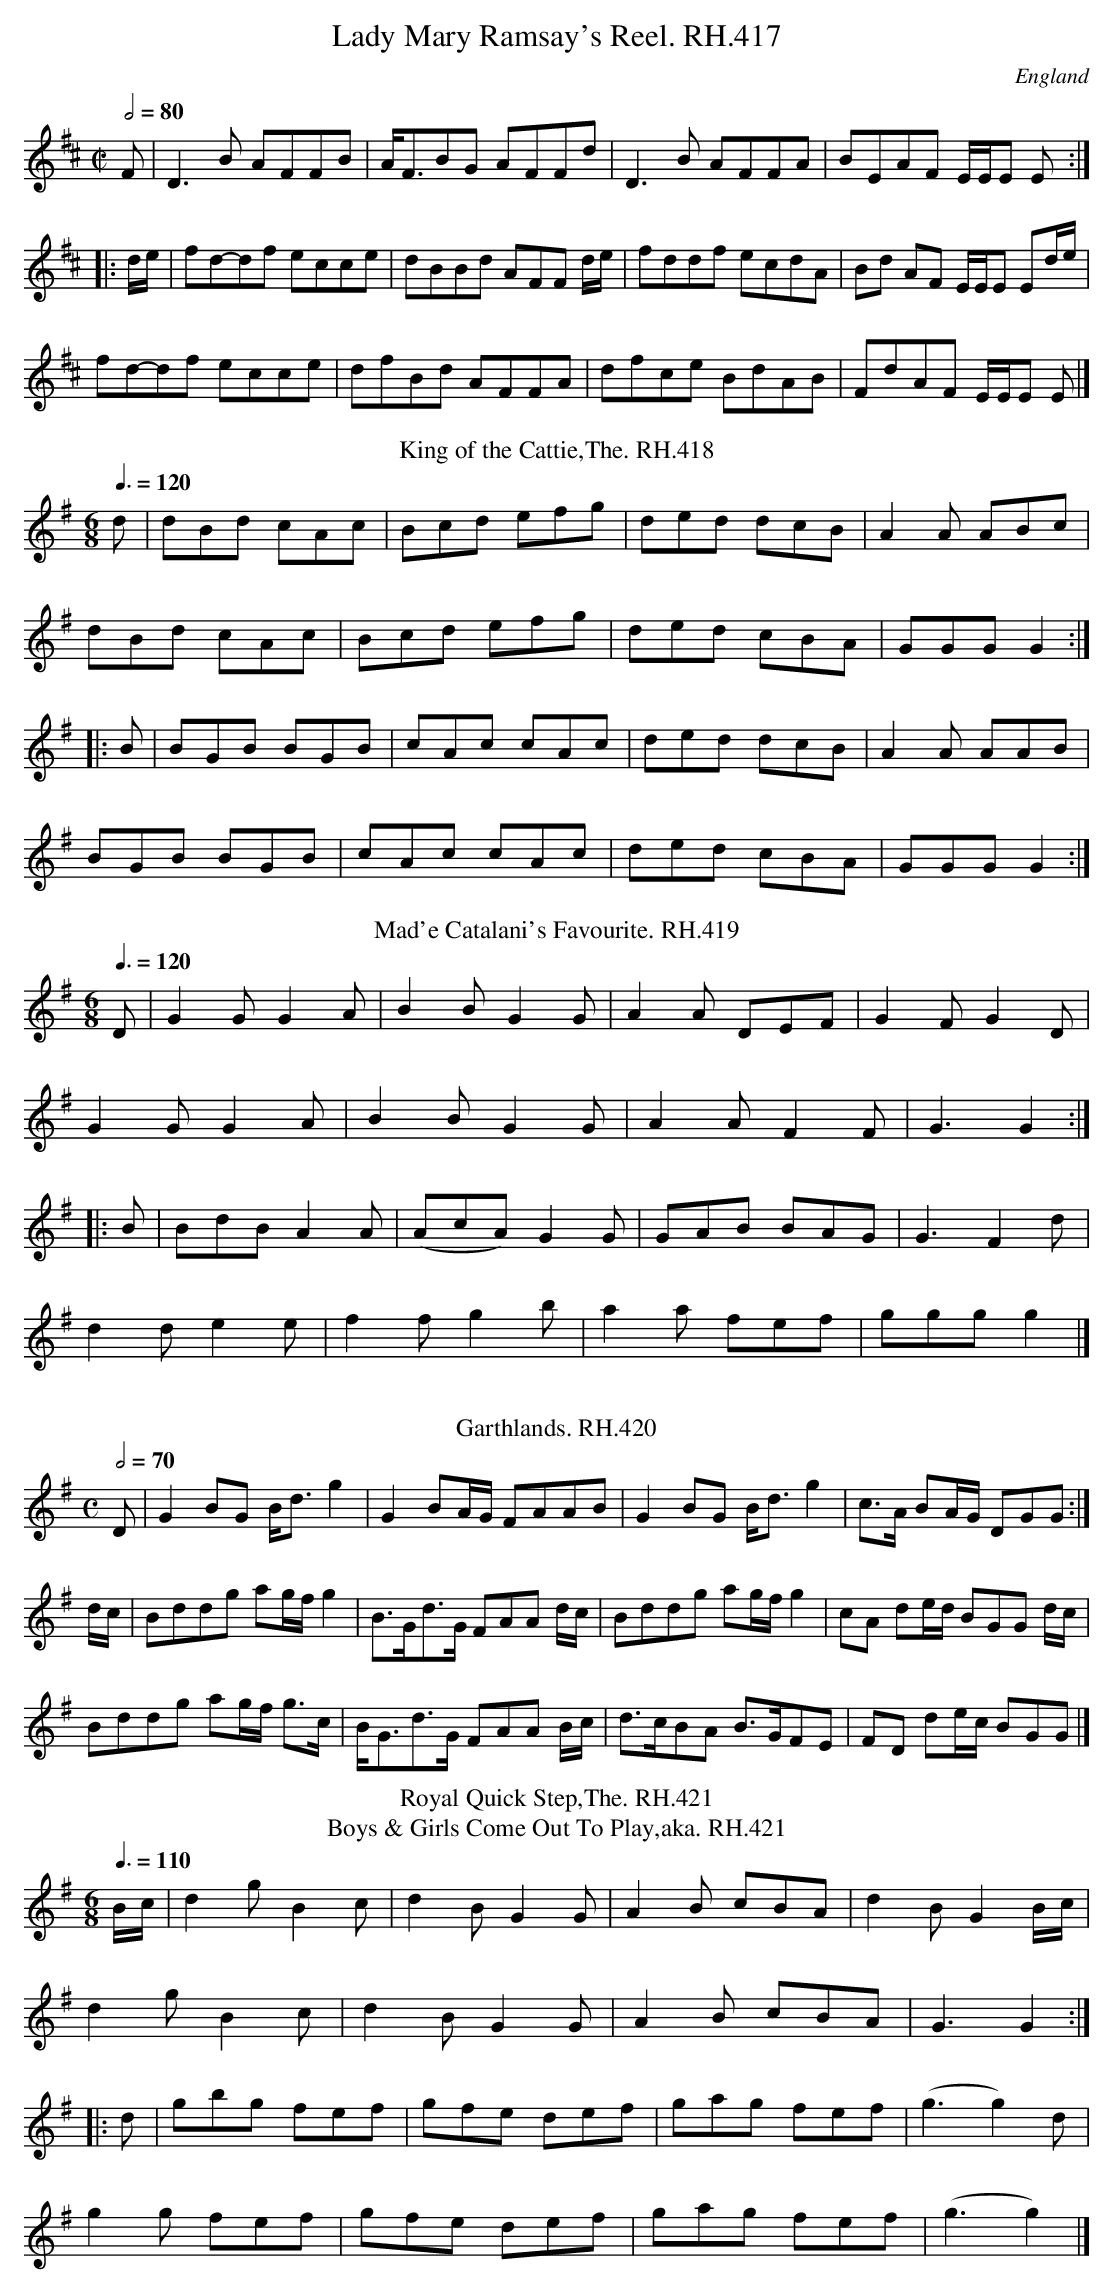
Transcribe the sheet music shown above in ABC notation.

X:1
T:Lady Mary Ramsay's Reel. RH.417
O:England
M:C|
L:1/8
Q:1/2=80
K:Bm
F|D3B AFFB|A<FBG AFFd|D3B AFFA|BEAF E/E/E E:|!
|:d/e/|fd-df ecce|dBBd AFF d/e/|\
fddf ecdA|Bd AF E/E/E Ed/e/|!
fd-df ecce|dfBd AFFA|dfce BdAB|FdAF E/E/E E|]
T:King of the Cattie,The. RH.418
O:England
M:6/8
L:1/8
Q:3/8=120
K:G
d|dBd cAc|Bcd efg|ded dcB|A2A ABc|!
dBd cAc|Bcd efg|ded cBA|GGG G2:|!
|:B|BGB BGB|cAc cAc|ded dcB|A2A AAB|!
BGB BGB|cAc cAc|ded cBA|GGG G2:|
T:Mad'e Catalani's Favourite. RH.419
O:England
M:6/8
L:1/8
Q:3/8=120
K:G
D|G2G G2A|B2B G2G|A2A DEF|G2F G2D|!
G2G G2A|B2B G2G|A2A F2F|G3 G2:|!
|:B|BdB A2A|(AcA) G2G|GAB BAG|G3 F2d|!
d2d e2e|f2f g2b|a2a fef|ggg g2|]
T:Garthlands. RH.420
O:England
M:C
L:1/8
Q:2/4=70
K:G
D|G2BG B<dg2|G2BA/G/ FAAB|\
G2BG B<dg2|c>A BA/G/ DGG:|!
d/c/|Bddg ag/f/g2|B>Gd>G FAA d/c/|\
Bddg ag/f/g2|cA de/d/ BGG d/c/|!
Bddg ag/f/ g>c|B<Gd>G FAA B/c/|\
d>cBA B>GFE|FD de/c/ BGG|]
T:Royal Quick Step,The. RH.421
T:Boys & Girls Come Out To Play,aka. RH.421
O:England
M:6/8
L:1/8
Q:3/8=110
K:G
B/c/|d2g B2c|d2B G2G|A2B cBA|d2B G2B/c/|!
d2g B2c|d2B G2G|A2B cBA|G3 G2:|!
|:d|gbg fef|gfe def|gag fef|(g3 g2)d|!
g2g fef|gfe def|gag fef|(g3 g2)|]
